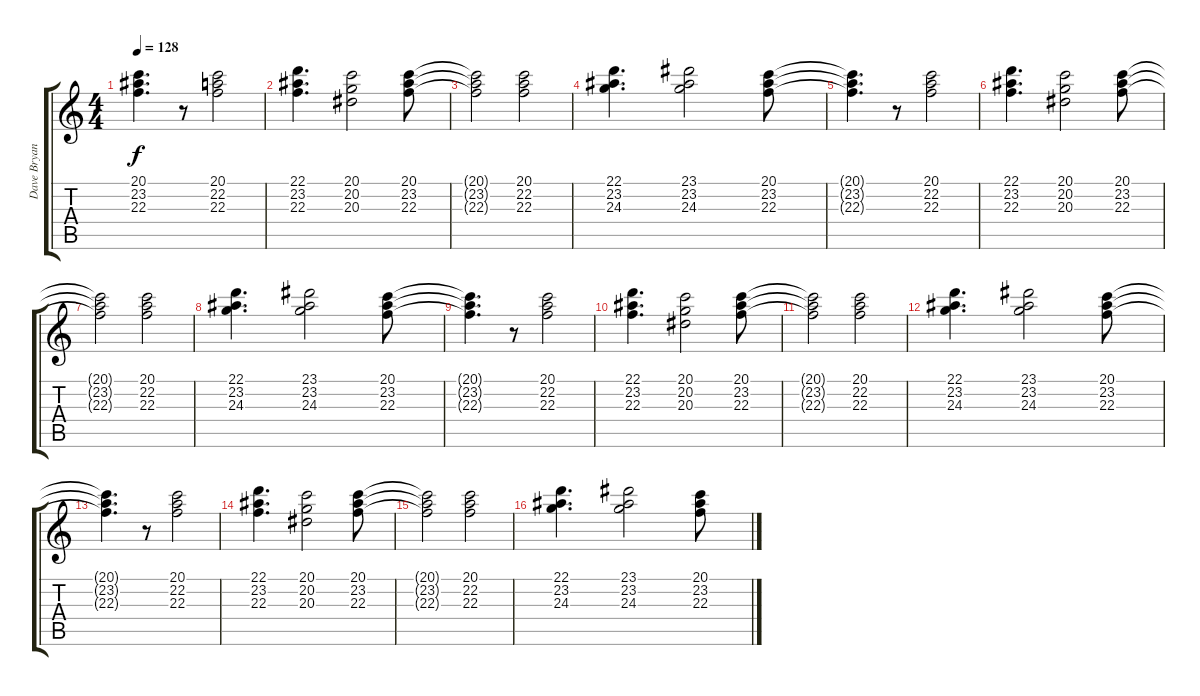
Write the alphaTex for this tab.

\track ("Dave Bryan" "Dave Bryan") {instrument electricgrandpiano}
\staff {score tabs}
\tuning (E4 B3 G3 D3 A2 E2) {hide}
\ts (4 4)
\tempo 128
\clef g2
\ks c
(20.1{t} 23.2{t} 22.3{t}).4{d dy f} r.8 (20.1 22.2 22.3).2 |
(22.1 23.2 22.3).4{d} (20.1 20.2 20.3).2 (20.1 23.2 22.3).8 |
(20.1{t} 23.2{t} 22.3{t}).2 (20.1 22.2 22.3).2 |
(22.1 23.2 24.3).4{d} (23.1 23.2 24.3).2 (20.1 23.2 22.3).8 |
(20.1{t} 23.2{t} 22.3{t}).4{d} r.8 (20.1 22.2 22.3).2 |
(22.1 23.2 22.3).4{d} (20.1 20.2 20.3).2 (20.1 23.2 22.3).8 |
(20.1{t} 23.2{t} 22.3{t}).2 (20.1 22.2 22.3).2 |
(22.1 23.2 24.3).4{d} (23.1 23.2 24.3).2 (20.1 23.2 22.3).8 |
(20.1{t} 23.2{t} 22.3{t}).4{d} r.8 (20.1 22.2 22.3).2 |
(22.1 23.2 22.3).4{d} (20.1 20.2 20.3).2 (20.1 23.2 22.3).8 |
(20.1{t} 23.2{t} 22.3{t}).2 (20.1 22.2 22.3).2 |
(22.1 23.2 24.3).4{d} (23.1 23.2 24.3).2 (20.1 23.2 22.3).8 |
(20.1{t} 23.2{t} 22.3{t}).4{d} r.8 (20.1 22.2 22.3).2 |
(22.1 23.2 22.3).4{d} (20.1 20.2 20.3).2 (20.1 23.2 22.3).8 |
(20.1{t} 23.2{t} 22.3{t}).2 (20.1 22.2 22.3).2 |
(22.1 23.2 24.3).4{d} (23.1 23.2 24.3).2 (20.1 23.2 22.3).8
